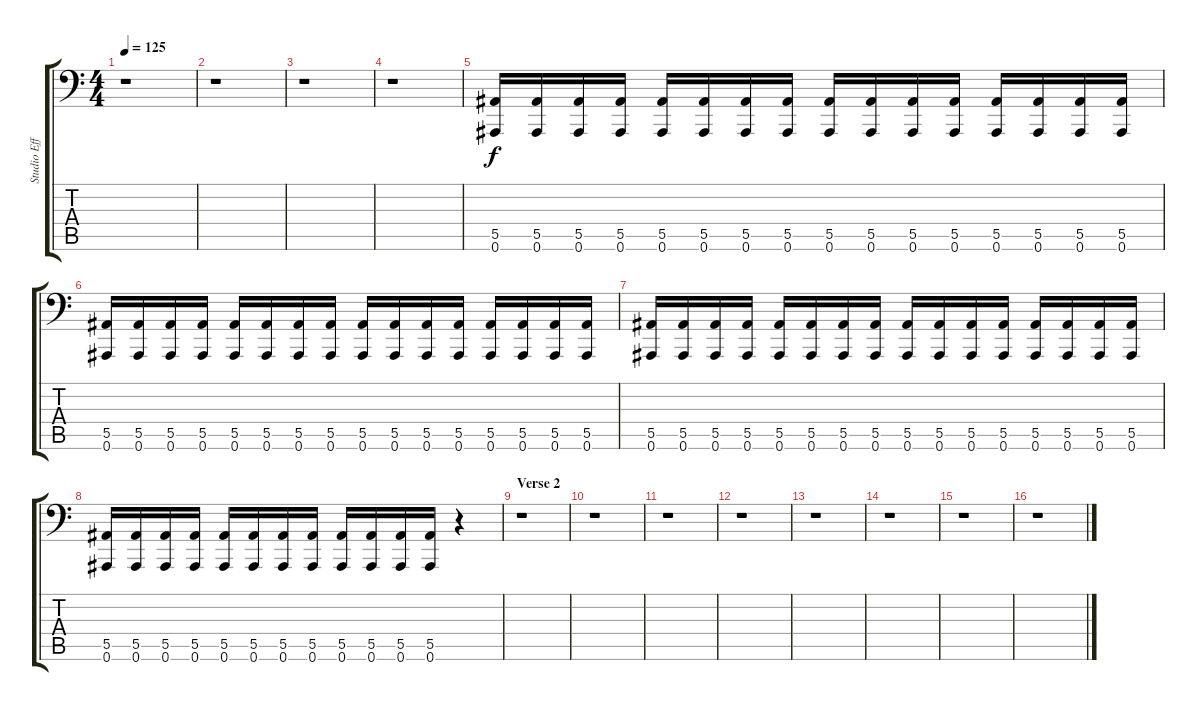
\track ("Studio Effects - Samples 3" "Studio Eff") {instrument gunshot}
\staff {score tabs}
\tuning (C4 G3 Eb3 Bb2 F2 Bb1) {hide}
\ts (4 4)
\tempo 125
\clef f4
\ks c
r.1{dy f} |
r.1 |
r.1 |
r.1 |
(5.5 0.6).16 (5.5 0.6).16 (5.5 0.6).16 (5.5 0.6).16 (5.5 0.6).16 (5.5 0.6).16 (5.5 0.6).16 (5.5 0.6).16 (5.5 0.6).16 (5.5 0.6).16 (5.5 0.6).16 (5.5 0.6).16 (5.5 0.6).16 (5.5 0.6).16 (5.5 0.6).16 (5.5 0.6).16 |
(5.5 0.6).16 (5.5 0.6).16 (5.5 0.6).16 (5.5 0.6).16 (5.5 0.6).16 (5.5 0.6).16 (5.5 0.6).16 (5.5 0.6).16 (5.5 0.6).16 (5.5 0.6).16 (5.5 0.6).16 (5.5 0.6).16 (5.5 0.6).16 (5.5 0.6).16 (5.5 0.6).16 (5.5 0.6).16 |
(5.5 0.6).16 (5.5 0.6).16 (5.5 0.6).16 (5.5 0.6).16 (5.5 0.6).16 (5.5 0.6).16 (5.5 0.6).16 (5.5 0.6).16 (5.5 0.6).16 (5.5 0.6).16 (5.5 0.6).16 (5.5 0.6).16 (5.5 0.6).16 (5.5 0.6).16 (5.5 0.6).16 (5.5 0.6).16 |
(5.5 0.6).16 (5.5 0.6).16 (5.5 0.6).16 (5.5 0.6).16 (5.5 0.6).16 (5.5 0.6).16 (5.5 0.6).16 (5.5 0.6).16 (5.5 0.6).16 (5.5 0.6).16 (5.5 0.6).16 (5.5 0.6).16 r.4 |
\section ("" "Verse 2")
r.1 |
r.1 |
r.1 |
r.1 |
r.1 |
r.1 |
r.1 |
r.1
